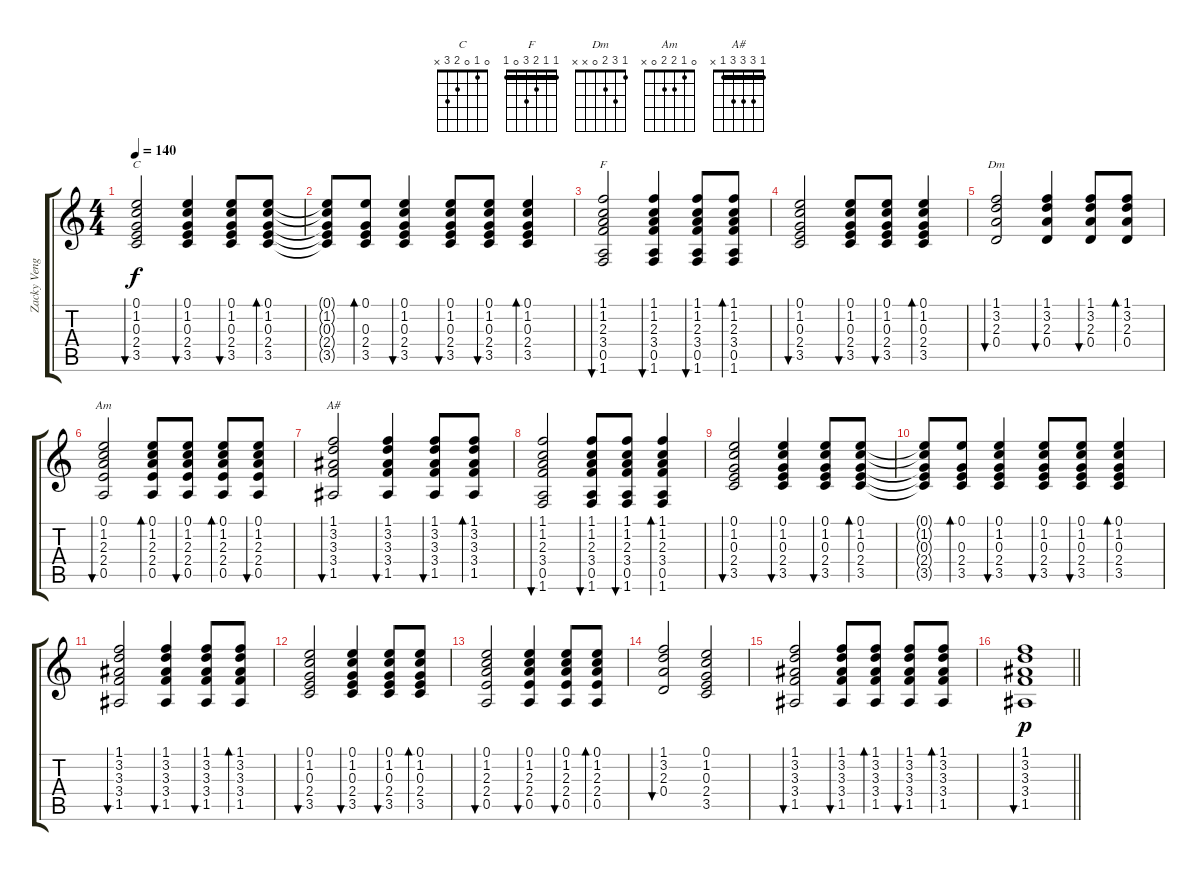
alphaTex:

\track ("Zacky Vengeance" "Zacky Veng") {instrument electricguitarjazz}
\staff {score tabs}
\tuning (E4 B3 G3 D3 A2 E2) {hide}
\chord ("C" 0 1 0 2 3 x)
\chord ("F" 1 1 2 3 0 1) {barre 1}
\chord ("Dm" 1 3 2 0 x x)
\chord ("Am" 0 1 2 2 0 x)
\chord ("A#" 1 3 3 3 1 x) {barre 1}
\ts (4 4)
\tempo 140
\clef g2
\ks c
(0.1 1.2 0.3 2.4 3.5).2{bu 60 ch "C" dy f} (0.1 1.2 0.3 2.4 3.5).4{bu 60} (0.1 1.2 0.3 2.4 3.5).8{bu 60} (0.1 1.2 0.3 2.4 3.5).8{bd 60} |
(0.1{t} 1.2{t} 0.3{t} 2.4{t} 3.5{t}).8 (0.1 0.3 2.4 3.5).8{bd 60} (0.1 1.2 0.3 2.4 3.5).4{bu 60} (0.1 1.2 0.3 2.4 3.5).8{bu 60} (0.1 1.2 0.3 2.4 3.5).8{bu 60} (0.1 1.2 0.3 2.4 3.5).4{bd 60} |
(1.1 1.2 2.3 3.4 0.5 1.6).2{bu 60 ch "F"} (1.1 1.2 2.3 3.4 0.5 1.6).4{bu 60} (1.1 1.2 2.3 3.4 0.5 1.6).8{bu 60} (1.1 1.2 2.3 3.4 0.5 1.6).8{bd 60} |
(0.1 1.2 0.3 2.4 3.5).2{bu 60} (0.1 1.2 0.3 2.4 3.5).8{bu 60} (0.1 1.2 0.3 2.4 3.5).8{bu 60} (0.1 1.2 0.3 2.4 3.5).4{bd 60} |
(1.1 3.2 2.3 0.4).2{bu 60 ch "Dm"} (1.1 3.2 2.3 0.4).4{bu 60} (1.1 3.2 2.3 0.4).8{bu 60} (1.1 3.2 2.3 0.4).8{bd 60} |
(0.1 1.2 2.3 2.4 0.5).2{bu 60 ch "Am"} (0.1 1.2 2.3 2.4 0.5).8{bd 60} (0.1 1.2 2.3 2.4 0.5).8{bu 60} (0.1 1.2 2.3 2.4 0.5).8{bd 60} (0.1 1.2 2.3 2.4 0.5).8{bu 60} |
(1.1 3.2 3.3 3.4 1.5).2{bu 60 ch "A#"} (1.1 3.2 3.3 3.4 1.5).4{bu 60} (1.1 3.2 3.3 3.4 1.5).8{bu 60} (1.1 3.2 3.3 3.4 1.5).8{bd 60} |
(1.1 1.2 2.3 3.4 0.5 1.6).2{bu 60} (1.1 1.2 2.3 3.4 0.5 1.6).8{bu 60} (1.1 1.2 2.3 3.4 0.5 1.6).8{bu 60} (1.1 1.2 2.3 3.4 0.5 1.6).4{bd 60} |
(0.1 1.2 0.3 2.4 3.5).2{bu 60} (0.1 1.2 0.3 2.4 3.5).4{bu 60} (0.1 1.2 0.3 2.4 3.5).8{bu 60} (0.1 1.2 0.3 2.4 3.5).8{bd 60} |
(0.1{t} 1.2{t} 0.3{t} 2.4{t} 3.5{t}).8 (0.1 0.3 2.4 3.5).8{bd 60} (0.1 1.2 0.3 2.4 3.5).4{bu 60} (0.1 1.2 0.3 2.4 3.5).8{bu 60} (0.1 1.2 0.3 2.4 3.5).8{bu 60} (0.1 1.2 0.3 2.4 3.5).4{bd 60} |
(1.1 3.2 3.3 3.4 1.5).2{bu 60} (1.1 3.2 3.3 3.4 1.5).4{bu 60} (1.1 3.2 3.3 3.4 1.5).8{bu 60} (1.1 3.2 3.3 3.4 1.5).8{bd 60} |
(0.1 1.2 0.3 2.4 3.5).2{bu 60} (0.1 1.2 0.3 2.4 3.5).4{bu 60} (0.1 1.2 0.3 2.4 3.5).8{bu 60} (0.1 1.2 0.3 2.4 3.5).8{bd 60} |
(0.1 1.2 2.3 2.4 0.5).2{bu 60} (0.1 1.2 2.3 2.4 0.5).4{bu 60} (0.1 1.2 2.3 2.4 0.5).8{bu 60} (0.1 1.2 2.3 2.4 0.5).8{bd 60} |
(1.1 3.2 2.3 0.4).2{bu 60} (0.1 1.2 0.3 2.4 3.5).2 |
(1.1 3.2 3.3 3.4 1.5).2{bu 60} (1.1 3.2 3.3 3.4 1.5).8{bu 60} (1.1 3.2 3.3 3.4 1.5).8{bd 60} (1.1 3.2 3.3 3.4 1.5).8{bu 60} (1.1 3.2 3.3 3.4 1.5).8{bd 60} |
\barLineRight lightlight
(1.1 3.2 3.3 3.4 1.5).1{bu 60 dy p}
